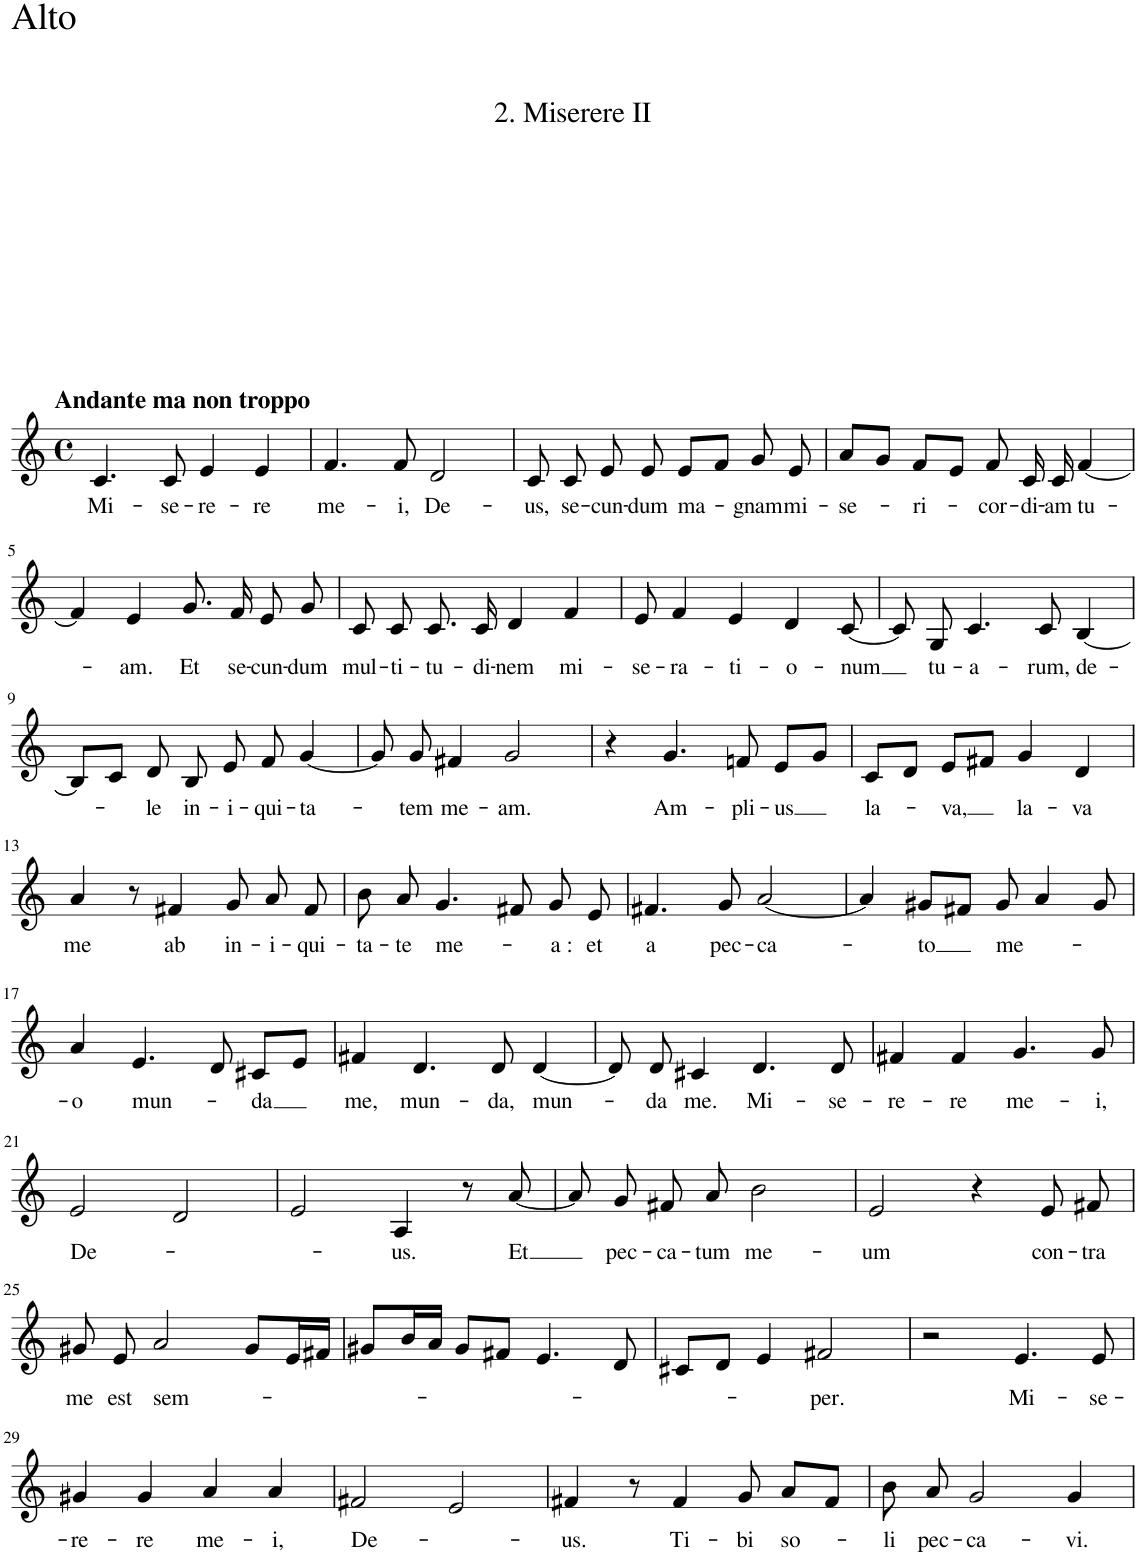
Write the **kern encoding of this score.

**kern	**text
*part1	*part1
*staff1	*staff1
*I"Alto	*
*clefG2	*
*k[]	*
*M4/4	*
*met(c)	*
=1	=1
!LO:TX:a:B:t=Andante ma non troppo	!
!	!LO:LY:b
4.c/	Mi-
!	!LO:LY:b
8c/	-se-
!	!LO:LY:b
4e/	-re-
!	!LO:LY:b
4e/	-re
=2	=2
!	!LO:LY:b
4.f/	me-
!	!LO:LY:b
8f/	-i,
!	!LO:LY:b
2d/	De-
=3	=3
!	!LO:LY:b
8c/	-us,
!	!LO:LY:b
8c/	se-
!	!LO:LY:b
8e/	-cun-
!	!LO:LY:b
8e/	-dum
!	!LO:LY:b
8e/L	ma-
8f/J	.
!	!LO:LY:b
8g/	-gnam
!	!LO:LY:b
8e/	mi-
=4	=4
!	!LO:LY:b
8a/L	-se-
8g/J	.
!	!LO:LY:b
8f/L	-ri-
8e/J	.
!	!LO:LY:b
8f/	-cor-
!	!LO:LY:b
16c/	-di-
!	!LO:LY:b
16c/	-am
!	!LO:LY:b
[4f/	tu-
!!LO:LB:g=z
=5	=5
4f/]	.
!	!LO:LY:b
4e/	-am.
!	!LO:LY:b
8.g/	Et
!	!LO:LY:b
16f/	se-
!	!LO:LY:b
8e/	-cun-
!	!LO:LY:b
8g/	-dum
=6	=6
!	!LO:LY:b
8c/	mul-
!	!LO:LY:b
8c/	-ti-
!	!LO:LY:b
8.c/	-tu-
!	!LO:LY:b
16c/	-di-
!	!LO:LY:b
4d/	-nem
!	!LO:LY:b
4f/	mi-
=7	=7
!	!LO:LY:b
8e/	-se-
!	!LO:LY:b
4f/	-ra-
!	!LO:LY:b
4e/	-ti-
!	!LO:LY:b
4d/	-o-
!	!LO:LY:b
[8c/	-num
=8	=8
8c/]	.
!	!LO:LY:b
8G/	tu-
!	!LO:LY:b
4.c/	-a-
!	!LO:LY:b
8c/	-rum,
!	!LO:LY:b
[4B/	de-
!!LO:LB:g=z
=9	=9
8B/L]	.
8c/J	.
!	!LO:LY:b
8d/	-le
!	!LO:LY:b
8B/	in-
!	!LO:LY:b
8e/	-i-
!	!LO:LY:b
8f/	-qui-
!	!LO:LY:b
[4g/	-ta-
=10	=10
8g/]	.
!	!LO:LY:b
8g/	-tem
!	!LO:LY:b
4f#X/	me-
!	!LO:LY:b
2g/	-am.
=11	=11
4r	.
!	!LO:LY:b
4.g/	Am-
!	!LO:LY:b
8fn/	-pli-
!	!LO:LY:b
8e/L	-us
8g/J	.
=12	=12
!	!LO:LY:b
8c/L	la-
8d/J	.
!	!LO:LY:b
8e/L	-va,
8f#X/J	.
!	!LO:LY:b
4g/	la-
!	!LO:LY:b
4d/	-va
!!LO:LB:g=z
=13	=13
!	!LO:LY:b
4a/	me
8r	.
!	!LO:LY:b
4f#X/	ab
!	!LO:LY:b
8g/	in-
!	!LO:LY:b
8a/	-i-
!	!LO:LY:b
8f#/	-qui-
=14	=14
!	!LO:LY:b
8b\	-ta-
!	!LO:LY:b
8a/	-te
!	!LO:LY:b
4.g/	me-
8f#X/	.
!	!LO:LY:b
8g/	-a :
!	!LO:LY:b
8e/	et
=15	=15
!	!LO:LY:b
4.f#X/	a
!	!LO:LY:b
8g/	pec-
!	!LO:LY:b
[2a/	-ca-
=16	=16
4a/]	.
!	!LO:LY:b
8g#X/L	-to
8f#X/J	.
!	!LO:LY:b
8g#/	me-
4a/	.
8g#/	.
!!LO:LB:g=z
=17	=17
!	!LO:LY:b
4a/	-o
!	!LO:LY:b
4.e/	mun-
8d/	.
!	!LO:LY:b
8c#X/L	-da
8e/J	.
=18	=18
!	!LO:LY:b
4f#X/	me,
!	!LO:LY:b
4.d/	mun-
!	!LO:LY:b
8d/	-da,
!	!LO:LY:b
[4d/	mun-
=19	=19
8d/]	.
!	!LO:LY:b
8d/	-da
!	!LO:LY:b
4c#X/	me.
!	!LO:LY:b
4.d/	Mi-
!	!LO:LY:b
8d/	-se-
=20	=20
!	!LO:LY:b
4f#X/	-re-
!	!LO:LY:b
4f#/	-re
!	!LO:LY:b
4.g/	me-
!	!LO:LY:b
8g/	-i,
!!LO:LB:g=z
=21	=21
!	!LO:LY:b
2e/	De-
2d/	.
=22	=22
2e/	.
!	!LO:LY:b
4A/	-us.
8r	.
!	!LO:LY:b
[8a/	Et
=23	=23
8a/]	.
!	!LO:LY:b
8g/	pec-
!	!LO:LY:b
8f#X/	-ca-
!	!LO:LY:b
8a/	-tum
!	!LO:LY:b
2b\	me-
=24	=24
!	!LO:LY:b
2e/	-um
4r	.
!	!LO:LY:b
8e/	con-
!	!LO:LY:b
8f#X/	-tra
!!LO:LB:g=z
=25	=25
!	!LO:LY:b
8g#X/	me
!	!LO:LY:b
8e/	est
!	!LO:LY:b
2a/	sem-
8g#/L	.
16e/L	.
16f#X/JJ	.
=26	=26
8g#X/L	.
16b/L	.
16a/JJ	.
8g#/L	.
8f#X/J	.
4.e/	.
8d/	.
=27	=27
8c#X/L	.
8d/J	.
4e/	.
!	!LO:LY:b
2f#X/	per.
=28	=28
2r	.
!	!LO:LY:b
4.e/	Mi-
!	!LO:LY:b
8e/	-se-
!!LO:LB:g=z
=29	=29
!	!LO:LY:b
4g#X/	-re-
!	!LO:LY:b
4g#/	-re
!	!LO:LY:b
4a/	me-
!	!LO:LY:b
4a/	-i,
=30	=30
!	!LO:LY:b
2f#X/	De-
2e/	.
=31	=31
!	!LO:LY:b
4f#X/	-us.
8r	.
!	!LO:LY:b
4f#/	Ti-
!	!LO:LY:b
8g/	-bi
!	!LO:LY:b
8a/L	so-
8f#/J	.
=32	=32
!	!LO:LY:b
8b\	-li
!	!LO:LY:b
8a/	pec-
!	!LO:LY:b
2g/	-ca-
!	!LO:LY:b
4g/	-vi.
=	=
*-	*-
